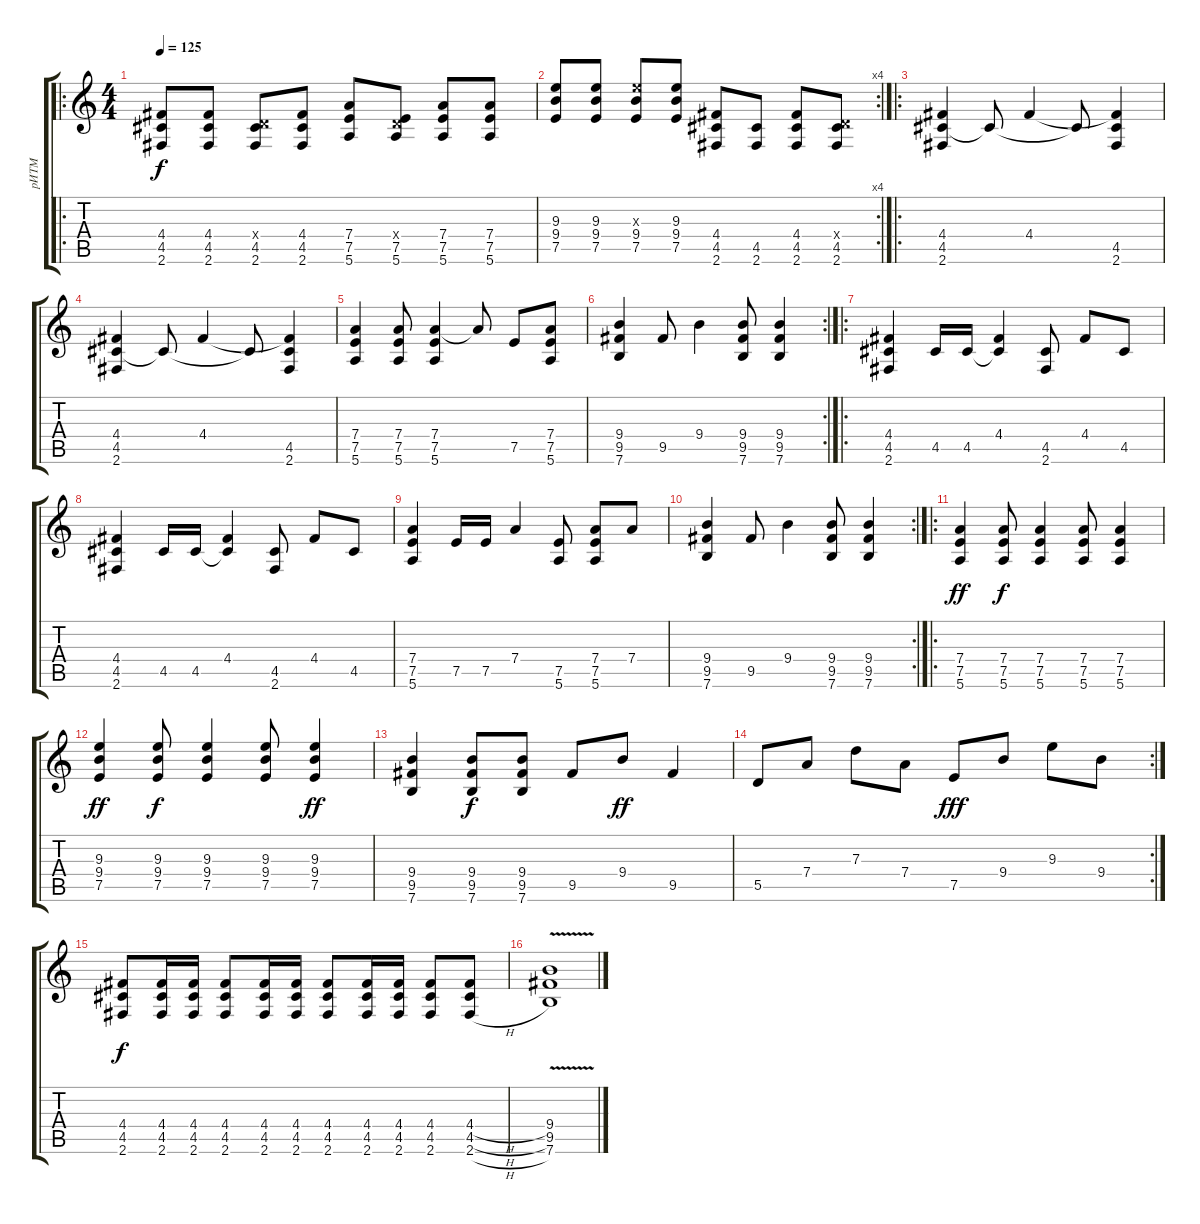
\track ("рИТМ" "рИТМ") {instrument overdrivenguitar}
\staff {score tabs}
\tuning (E4 B3 G3 D3 A2 E2) {hide}
\ro
\ts (4 4)
\tempo 125
\clef g2
\ks c
(4.4 4.5 2.6).8{dy f} (4.4 4.5 2.6).8 (0.4{x} 4.5 2.6).8 (4.4 4.5 2.6).8 (7.4 7.5 5.6).8 (0.4{x} 7.5 5.6).8 (7.4 7.5 5.6).8 (7.4 7.5 5.6).8 |
\rc 4
(9.3 9.4 7.5).8 (9.3 9.4 7.5).8 (9.3{x} 9.4 7.5).8 (9.3 9.4 7.5).8 (4.4 4.5 2.6).8 (4.5 2.6).8 (4.4 4.5 2.6).8 (0.4{x} 4.5 2.6).8 |
\ro
(4.4 4.5 2.6).4 4.5{t}.8 4.4.4 4.5{t}.8 (4.4{t} 4.5 2.6).4 |
(4.4 4.5 2.6).4 4.5{t}.8 4.4.4 4.5{t}.8 (4.4{t} 4.5 2.6).4 |
(7.4 7.5 5.6).4 (7.4 7.5 5.6).8 (7.4 7.5 5.6).4 7.4{t}.8 7.5.8 (7.4 7.5 5.6).8 |
\rc 2
(9.4 9.5 7.6).4 9.5.8 9.4.4 (9.4 9.5 7.6).8 (9.4 9.5 7.6).4 |
\ro
(4.4 4.5 2.6).4 4.5.16 4.5.16 (4.4 4.5{t}).4 (4.5 2.6).8 4.4.8 4.5.8 |
(4.4 4.5 2.6).4 4.5.16 4.5.16 (4.4 4.5{t}).4 (4.5 2.6).8 4.4.8 4.5.8 |
(7.4 7.5 5.6).4 7.5.16 7.5.16 7.4.4 (7.5 5.6).8 (7.4 7.5 5.6).8 7.4.8 |
\rc 2
(9.4 9.5 7.6).4 9.5.8 9.4.4 (9.4 9.5 7.6).8 (9.4 9.5 7.6).4 |
\ro
(7.4 7.5 5.6).4{dy ff} (7.4 7.5 5.6).8{dy f} (7.4 7.5 5.6).4 (7.4 7.5 5.6).8 (7.4 7.5 5.6).4 |
(9.3 9.4 7.5).4{dy ff} (9.3 9.4 7.5).8{dy f} (9.3 9.4 7.5).4 (9.3 9.4 7.5).8 (9.3 9.4 7.5).4{dy ff} |
(9.4 9.5 7.6).4 (9.4 9.5 7.6).8{dy f} (9.4 9.5 7.6).8 9.5.8 9.4.8{dy ff} 9.5.4 |
\rc 2
5.5.8 7.4.8 7.3.8 7.4.8 7.5.8{dy fff} 9.4.8 9.3.8 9.4.8 |
(4.4 4.5 2.6).8{dy f} (4.4 4.5 2.6).16 (4.4 4.5 2.6).16 (4.4 4.5 2.6).8 (4.4 4.5 2.6).16 (4.4 4.5 2.6).16 (4.4 4.5 2.6).8 (4.4 4.5 2.6).16 (4.4 4.5 2.6).16 (4.4 4.5 2.6).8 (4.4{h} 4.5{h} 2.6{h}).8 |
(9.4 9.5 7.6{v}).1
